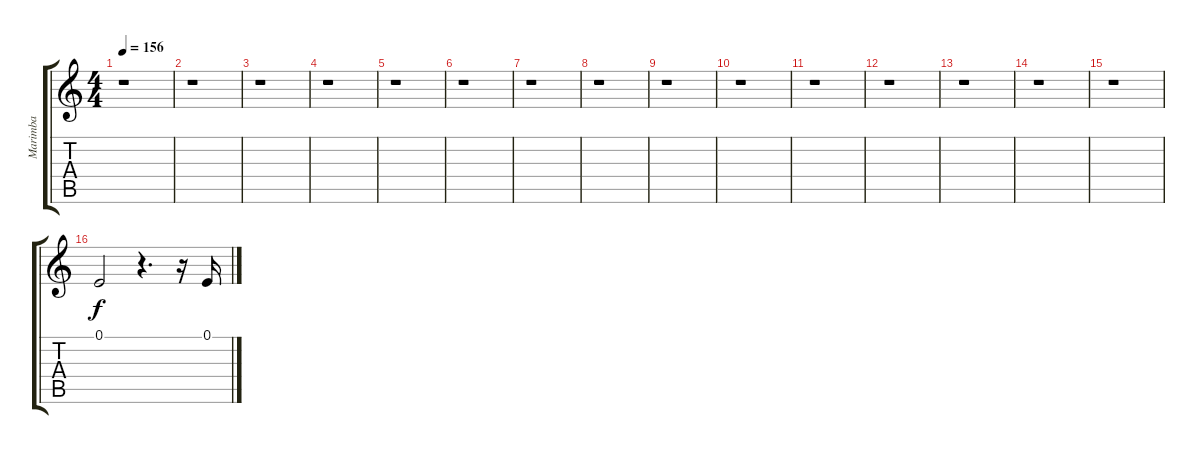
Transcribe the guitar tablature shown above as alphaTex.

\track ("Marimba" "Marimba") {instrument marimba}
\staff {score tabs}
\tuning (E4 B3 G3 D3 A2 E2) {hide}
\ts (4 4)
\tempo 156
\clef g2
\ks c
r.1{dy f} |
r.1 |
r.1 |
r.1 |
r.1 |
r.1 |
r.1 |
r.1 |
r.1 |
r.1 |
r.1 |
r.1 |
r.1 |
r.1 |
r.1 |
0.1.2 r.4{d} r.16 0.1.16
